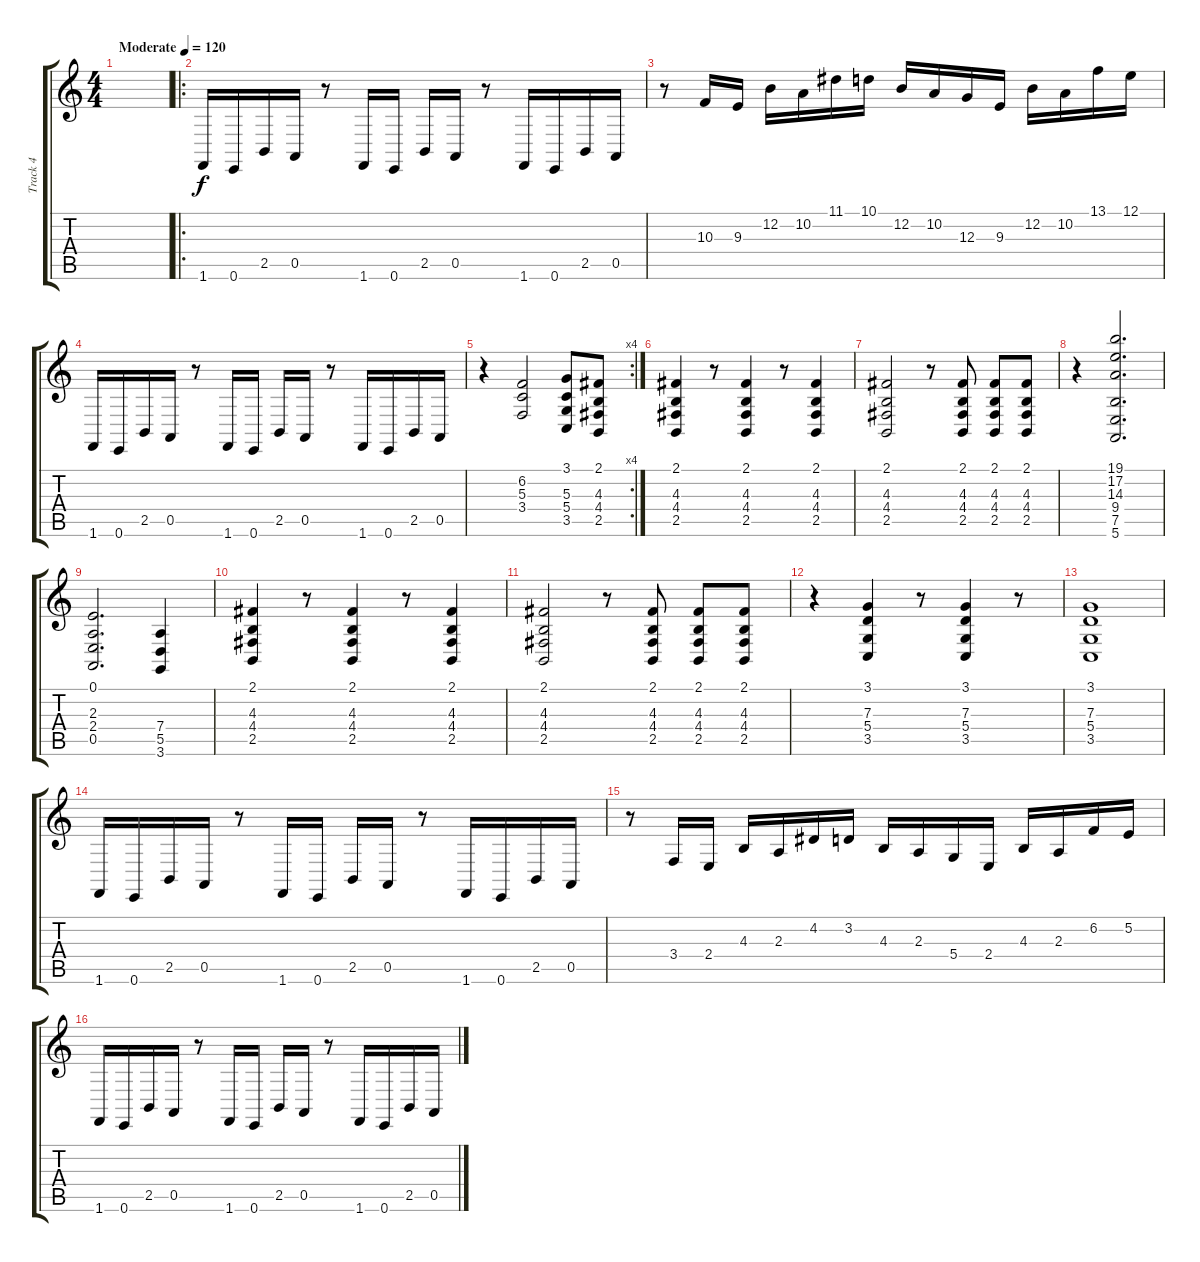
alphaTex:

\track ("Track 4" "Track 4") {instrument fx8scifi}
\staff {score tabs}
\tuning (E4 B3 G3 D3 A2 E2) {hide}
\ts (4 4)
\tempo (120 "Moderate")
\clef g2
\ks c
|
\ro
1.6.16 0.6.16 2.5.16 0.5.16 r.8 1.6.16 0.6.16 2.5.16 0.5.16 r.8 1.6.16 0.6.16 2.5.16 0.5.16 |
r.8 10.3.16 9.3.16 12.2.16 10.2.16 11.1.16 10.1.16 12.2.16 10.2.16 12.3.16 9.3.16 12.2.16 10.2.16 13.1.16 12.1.16 |
1.6.16 0.6.16 2.5.16 0.5.16 r.8 1.6.16 0.6.16 2.5.16 0.5.16 r.8 1.6.16 0.6.16 2.5.16 0.5.16 |
\rc 4
r.4 (6.2 5.3 3.4).2 (3.1 5.3 5.4 3.5).8 (2.1 4.3 4.4 2.5).8 |
(2.1 4.3 4.4 2.5).4 r.8 (2.1 4.3 4.4 2.5).4 r.8 (2.1 4.3 4.4 2.5).4 |
(2.1 4.3 4.4 2.5).2 r.8 (2.1 4.3 4.4 2.5).8 (2.1 4.3 4.4 2.5).8 (2.1 4.3 4.4 2.5).8 |
r.4 (19.1 17.2 14.3 9.4 7.5 5.6).2{d} |
(0.1 2.3 2.4 0.5).2{d} (7.4 5.5 3.6).4 |
(2.1 4.3 4.4 2.5).4 r.8 (2.1 4.3 4.4 2.5).4 r.8 (2.1 4.3 4.4 2.5).4 |
(2.1 4.3 4.4 2.5).2 r.8 (2.1 4.3 4.4 2.5).8 (2.1 4.3 4.4 2.5).8 (2.1 4.3 4.4 2.5).8 |
r.4 (3.1 7.3 5.4 3.5).4 r.8 (3.1 7.3 5.4 3.5).4 r.8 |
(3.1 7.3 5.4 3.5).1 |
1.6.16 0.6.16 2.5.16 0.5.16 r.8 1.6.16 0.6.16 2.5.16 0.5.16 r.8 1.6.16 0.6.16 2.5.16 0.5.16 |
r.8 3.4.16 2.4.16 4.3.16 2.3.16 4.2.16 3.2.16 4.3.16 2.3.16 5.4.16 2.4.16 4.3.16 2.3.16 6.2.16 5.2.16 |
1.6.16 0.6.16 2.5.16 0.5.16 r.8 1.6.16 0.6.16 2.5.16 0.5.16 r.8 1.6.16 0.6.16 2.5.16 0.5.16
